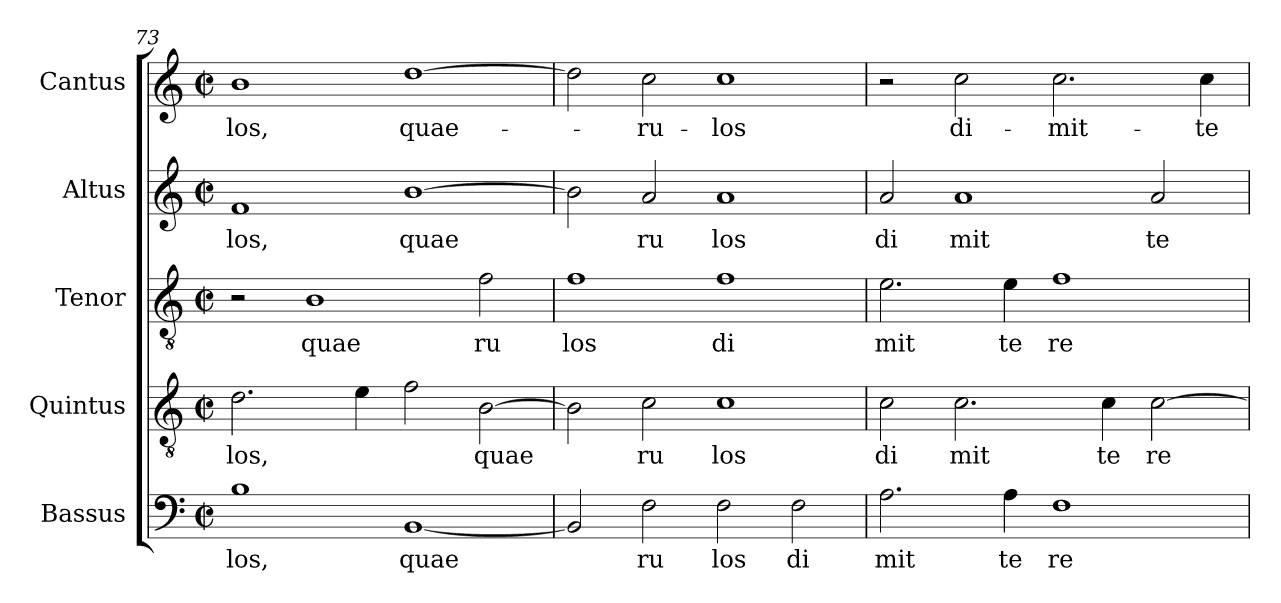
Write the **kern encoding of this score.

**kern	**text	**kern	**text	**kern	**text	**kern	**text	**kern	**text
*part5	*part5	*part4	*part4	*part3	*part3	*part2	*part2	*part1	*part1
*staff5	*staff5	*staff4	*staff4	*staff3	*staff3	*staff2	*staff2	*staff1	*staff1
*I"Bassus	*	*I"Quintus	*	*I"Tenor	*	*I"Altus	*	*I"Cantus	*
*clefF4	*	*clefGv2	*	*clefGv2	*	*clefG2	*	*clefG2	*
*k[]	*	*k[]	*	*k[]	*	*k[]	*	*k[]	*
*C:	*	*C:	*	*C:	*	*C:	*	*C:	*
*M2/2	*	*M2/2	*	*M2/2	*	*M2/2	*	*M2/2	*
*met(c|)	*	*met(c|)	*	*met(c|)	*	*met(c|)	*	*met(c|)	*
=73	=73	=73	=73	=73	=73	=73	=73	=73	=73
!	!LO:LY:b:cj	!	!LO:LY:b	!	!	!	!LO:LY:b:cj	!	!LO:LY:b:cj
1B	los,	2.d\	los,	2r	.	1f	los,	1b	-los,
!	!	!	!	!	!LO:LY:b:cj	!	!	!	!
.	.	.	.	1B	quae	.	.	.	.
.	.	4e\	.	.	.	.	.	.	.
!	!LO:LY:b	!	!	!	!	!	!LO:LY:b	!	!LO:LY:b
[<1BB	quae	2f\	.	.	.	[>1b	quae	[>1dd	quae-
!	!	!	!LO:LY:b	!	!LO:LY:b:cj	!	!	!	!
.	.	[>2B\	quae	2f\	ru	.	.	.	.
=74	=74	=74	=74	=74	=74	=74	=74	=74	=74
!	!	!	!	!	!LO:LY:b:cj	!	!	!	!
2BB/]	.	2B\]	.	1f	los	2b\]	.	2dd\]	.
!	!LO:LY:b:cj	!	!LO:LY:b:cj	!	!	!	!LO:LY:b:cj	!	!LO:LY:b:cj
2F\	ru	2c\	ru	.	.	2a/	ru	2cc\	-ru-
!	!LO:LY:b:cj	!	!LO:LY:b:cj	!	!LO:LY:b:cj	!	!LO:LY:b:cj	!	!LO:LY:b:cj
2F\	los	1c	los	1f	di	1a	los	1cc	-los
!	!LO:LY:b:cj	!	!	!	!	!	!	!	!
2F\	di	.	.	.	.	.	.	.	.
=75	=75	=75	=75	=75	=75	=75	=75	=75	=75
!	!LO:LY:b:cj	!	!LO:LY:b:cj	!	!LO:LY:b:cj	!	!LO:LY:b:cj	!	!
2.A\	mit	2c\	di	2.e\	mit	2a/	di	2r	.
!	!	!	!LO:LY:b:cj	!	!	!	!LO:LY:b:cj	!	!LO:LY:b:cj
.	.	2.c\	mit	.	.	1a	mit	2cc\	di-
!	!LO:LY:b:cj	!	!	!	!LO:LY:b:cj	!	!	!	!
4A\	te	.	.	4e\	te	.	.	.	.
!	!LO:LY:b:cj	!	!	!	!LO:LY:b:cj	!	!	!	!LO:LY:b:cj
1F	re	.	.	1f	re	.	.	2.cc\	-mit-
!	!	!	!LO:LY:b:cj	!	!	!	!	!	!
.	.	4c\	te	.	.	.	.	.	.
!	!	!	!LO:LY:b:cj	!	!	!	!LO:LY:b:cj	!	!
.	.	[<2c\	re	.	.	2a/	te	.	.
!	!	!	!	!	!	!	!	!	!LO:LY:b:cj
.	.	.	.	.	.	.	.	4cc\	-te-
=	=	=	=	=	=	=	=	=	=
*-	*-	*-	*-	*-	*-	*-	*-	*-	*-
